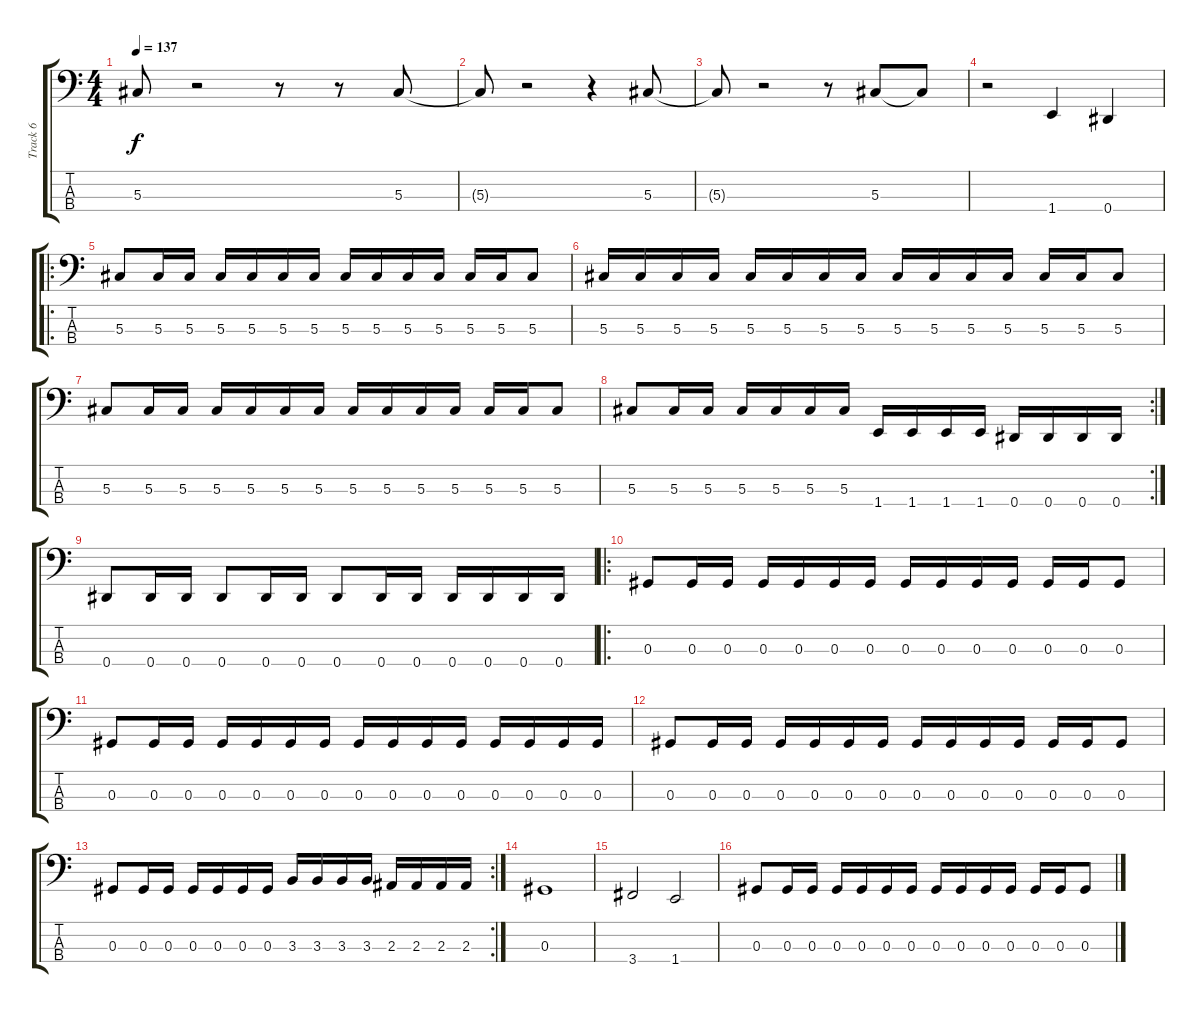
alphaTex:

\track ("Track 6" "Track 6") {instrument electricbassfinger}
\staff {score tabs}
\tuning (Gb2 Db2 Ab1 Eb1) {hide}
\ts (4 4)
\tempo 137
\clef f4
\ks c
5.3.8{dy f instrument electricbassfinger} r.2 r.8 r.8 5.3.8 |
5.3{t}.8 r.2 r.4 5.3.8 |
5.3{t}.8 r.2 r.8 5.3.8 5.3{t}.8 |
r.2 1.4.4 0.4.4 |
\ro
5.3.8 5.3.16 5.3.16 5.3.16 5.3.16 5.3.16 5.3.16 5.3.16 5.3.16 5.3.16 5.3.16 5.3.16 5.3.16 5.3.8 |
5.3.16 5.3.16 5.3.16 5.3.16 5.3.16 5.3.16 5.3.16 5.3.16 5.3.16 5.3.16 5.3.16 5.3.16 5.3.16 5.3.16 5.3.8 |
5.3.8 5.3.16 5.3.16 5.3.16 5.3.16 5.3.16 5.3.16 5.3.16 5.3.16 5.3.16 5.3.16 5.3.16 5.3.16 5.3.8 |
\rc 2
5.3.8 5.3.16 5.3.16 5.3.16 5.3.16 5.3.16 5.3.16 1.4.16 1.4.16 1.4.16 1.4.16 0.4.16 0.4.16 0.4.16 0.4.16 |
0.4.8 0.4.16 0.4.16 0.4.8 0.4.16 0.4.16 0.4.8 0.4.16 0.4.16 0.4.16 0.4.16 0.4.16 0.4.16 |
\ro
0.3.8 0.3.16 0.3.16 0.3.16 0.3.16 0.3.16 0.3.16 0.3.16 0.3.16 0.3.16 0.3.16 0.3.16 0.3.16 0.3.8 |
0.3.8 0.3.16 0.3.16 0.3.16 0.3.16 0.3.16 0.3.16 0.3.16 0.3.16 0.3.16 0.3.16 0.3.16 0.3.16 0.3.16 0.3.16 |
0.3.8 0.3.16 0.3.16 0.3.16 0.3.16 0.3.16 0.3.16 0.3.16 0.3.16 0.3.16 0.3.16 0.3.16 0.3.16 0.3.8 |
\rc 2
0.3.8 0.3.16 0.3.16 0.3.16 0.3.16 0.3.16 0.3.16 3.3.16 3.3.16 3.3.16 3.3.16 2.3.16 2.3.16 2.3.16 2.3.16 |
0.3.1 |
3.4.2 1.4.2 |
0.3.8 0.3.16 0.3.16 0.3.16 0.3.16 0.3.16 0.3.16 0.3.16 0.3.16 0.3.16 0.3.16 0.3.16 0.3.16 0.3.8
